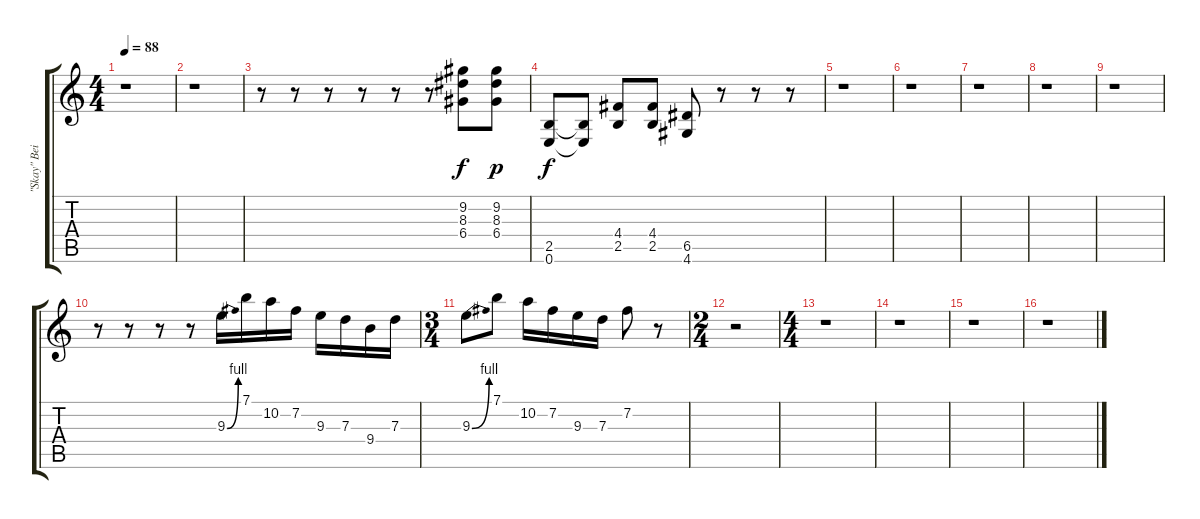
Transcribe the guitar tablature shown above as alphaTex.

\track ("\"Skay\" Beilinson" "\"Skay\" Bei") {instrument distortionguitar}
\staff {score tabs}
\tuning (E4 B3 G3 D3 A2 E2) {hide}
\ts (4 4)
\tempo 88
\clef g2
\ks c
r.1{dy f} |
r.1 |
r.8{instrument acousticguitarsteel} r.8 r.8 r.8 r.8 r.8 (9.2 8.3 6.4).8 (9.2 8.3 6.4).8{dy p} |
(2.5 0.6).8{dy f} (2.5{t} 0.6{t}).8 (4.4 2.5).8 (4.4 2.5).8 (6.5 4.6).8 r.8 r.8 r.8 |
r.1 |
r.1 |
r.1 |
r.1 |
r.1 |
r.8{instrument distortionguitar} r.8 r.8 r.8 9.3{be (bend 0 0 60 4)}.16 7.1.16 10.2.16 7.2.16 9.3.16 7.3.16 9.4.16 7.3.16 |
\ts (3 4)
9.3{be (bend 0 0 60 4)}.8 7.1.8 10.2.16 7.2.16 9.3.16 7.3.16 7.2.8 r.8 |
\ts (2 4)
r.2 |
\ts (4 4)
r.1 |
r.1 |
r.1 |
r.1
